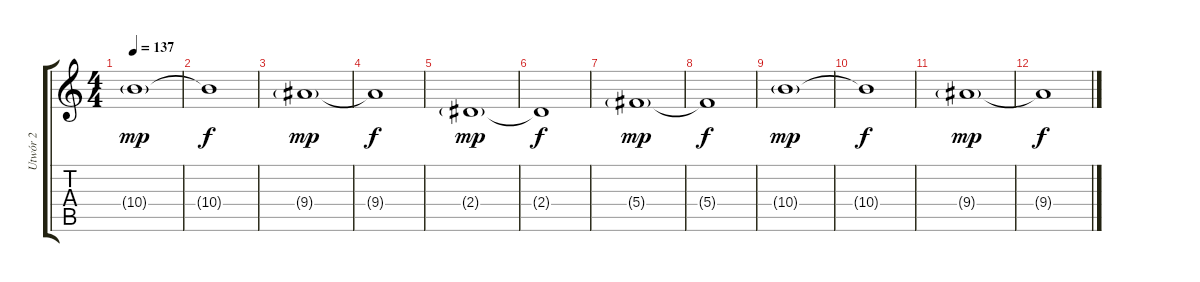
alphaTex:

\track ("Utwór 2" "Utwór 2") {instrument distortionguitar}
\staff {score tabs}
\tuning (Eb4 Bb3 Gb3 Db3 Ab2 Eb2) {hide}
\ts (4 4)
\tempo 137
\clef g2
\ks c
10.4{g}.1{dy mp} |
10.4{t}.1{dy f} |
9.4{g}.1{dy mp} |
9.4{t}.1{dy f} |
2.4{g}.1{dy mp} |
2.4{t}.1{dy f} |
5.4{g}.1{dy mp} |
5.4{t}.1{dy f} |
10.4{g}.1{dy mp} |
10.4{t}.1{dy f} |
9.4{g}.1{dy mp} |
9.4{t}.1{dy f}
